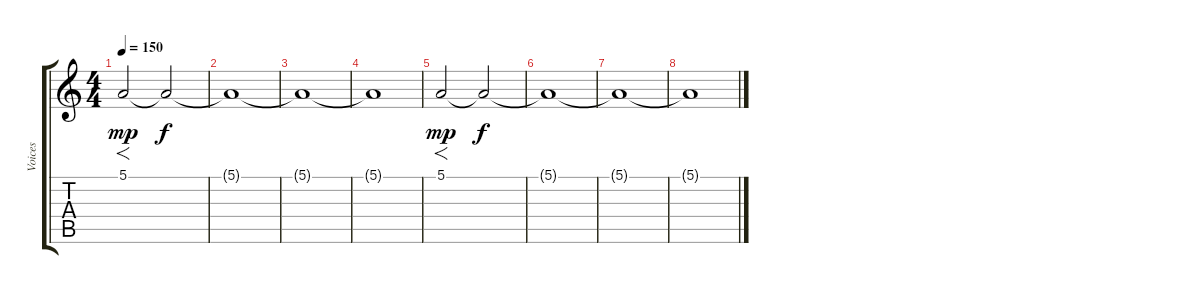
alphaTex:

\track ("Voices" "Voices") {instrument choiraahs}
\staff {score tabs}
\tuning (E4 B3 G3 D3 A2 D2) {hide}
\ts (4 4)
\tempo 150
\clef g2
\ks c
5.1.2{f dy mp volume 10} 5.1{t}.2{dy f} |
5.1{t}.1 |
5.1{t}.1 |
5.1{t}.1 |
5.1.2{f dy mp volume 10} 5.1{t}.2{dy f} |
5.1{t}.1 |
5.1{t}.1 |
5.1{t}.1
